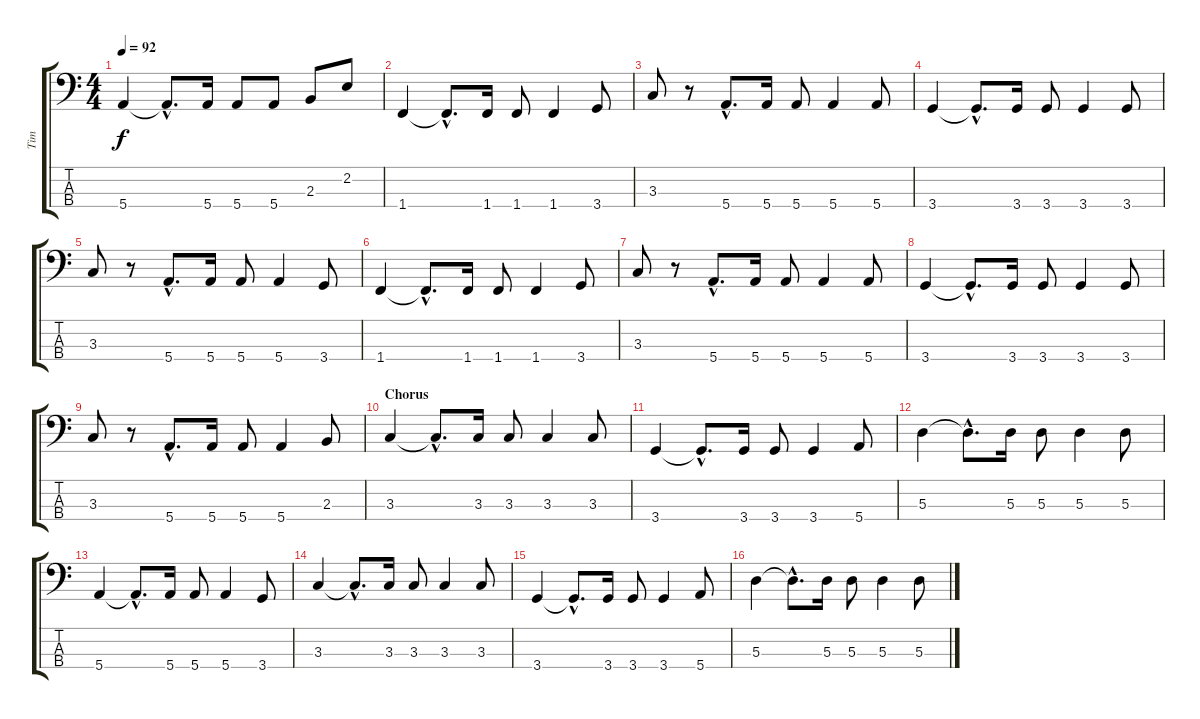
\track ("Tim" "Tim") {instrument electricbassfinger}
\staff {score tabs}
\tuning (G2 D2 A1 E1) {hide}
\ts (4 4)
\tempo 92
\clef f4
\ks c
5.4.4{dy f} 5.4{hac t}.8{d} 5.4.16 5.4.8 5.4.8 2.3.8 2.2.8 |
1.4.4 1.4{hac t}.8{d} 1.4.16 1.4.8 1.4.4 3.4.8 |
3.3.8 r.8 5.4{hac}.8{d} 5.4.16 5.4.8 5.4.4 5.4.8 |
3.4.4 3.4{hac t}.8{d} 3.4.16 3.4.8 3.4.4 3.4.8 |
3.3.8 r.8 5.4{hac}.8{d} 5.4.16 5.4.8 5.4.4 3.4.8 |
1.4.4 1.4{hac t}.8{d} 1.4.16 1.4.8 1.4.4 3.4.8 |
3.3.8 r.8 5.4{hac}.8{d} 5.4.16 5.4.8 5.4.4 5.4.8 |
3.4.4 3.4{hac t}.8{d} 3.4.16 3.4.8 3.4.4 3.4.8 |
3.3.8 r.8 5.4{hac}.8{d} 5.4.16 5.4.8 5.4.4 2.3.8 |
\section ("" "Chorus")
3.3.4 3.3{hac t}.8{d} 3.3.16 3.3.8 3.3.4 3.3.8 |
3.4.4 3.4{hac t}.8{d} 3.4.16 3.4.8 3.4.4 5.4.8 |
5.3.4 5.3{hac t}.8{d} 5.3.16 5.3.8 5.3.4 5.3.8 |
5.4.4 5.4{hac t}.8{d} 5.4.16 5.4.8 5.4.4 3.4.8 |
3.3.4 3.3{hac t}.8{d} 3.3.16 3.3.8 3.3.4 3.3.8 |
3.4.4 3.4{hac t}.8{d} 3.4.16 3.4.8 3.4.4 5.4.8 |
5.3.4 5.3{hac t}.8{d} 5.3.16 5.3.8 5.3.4 5.3.8
